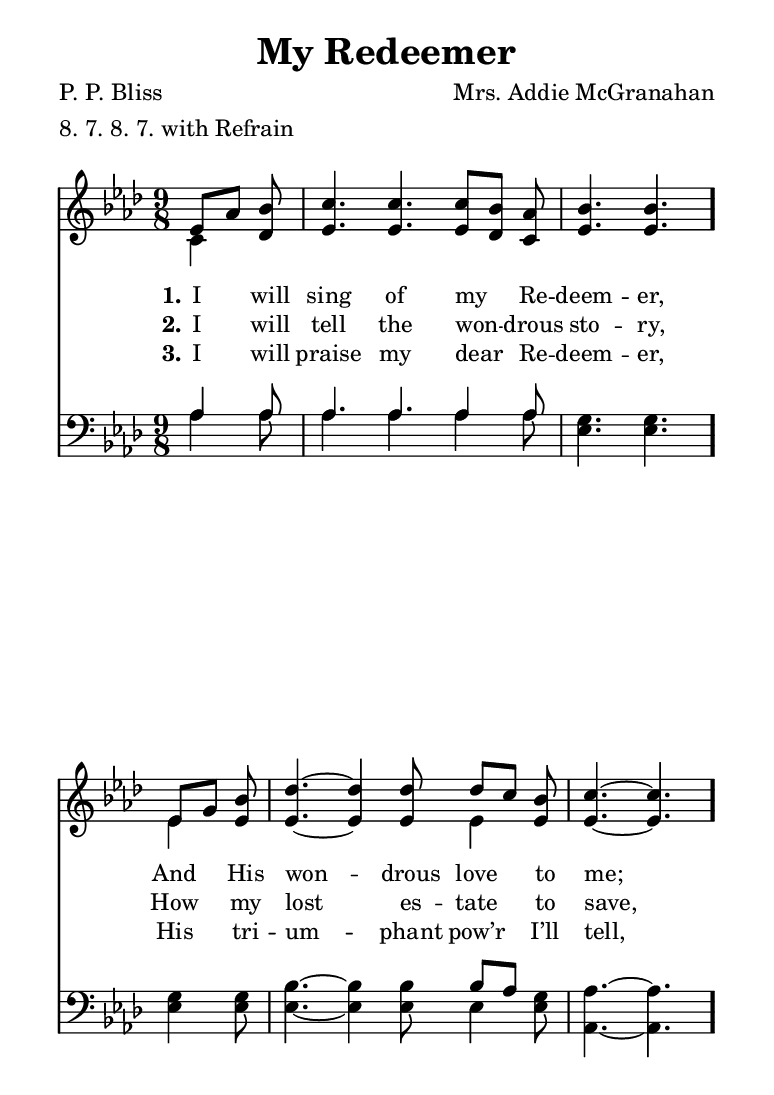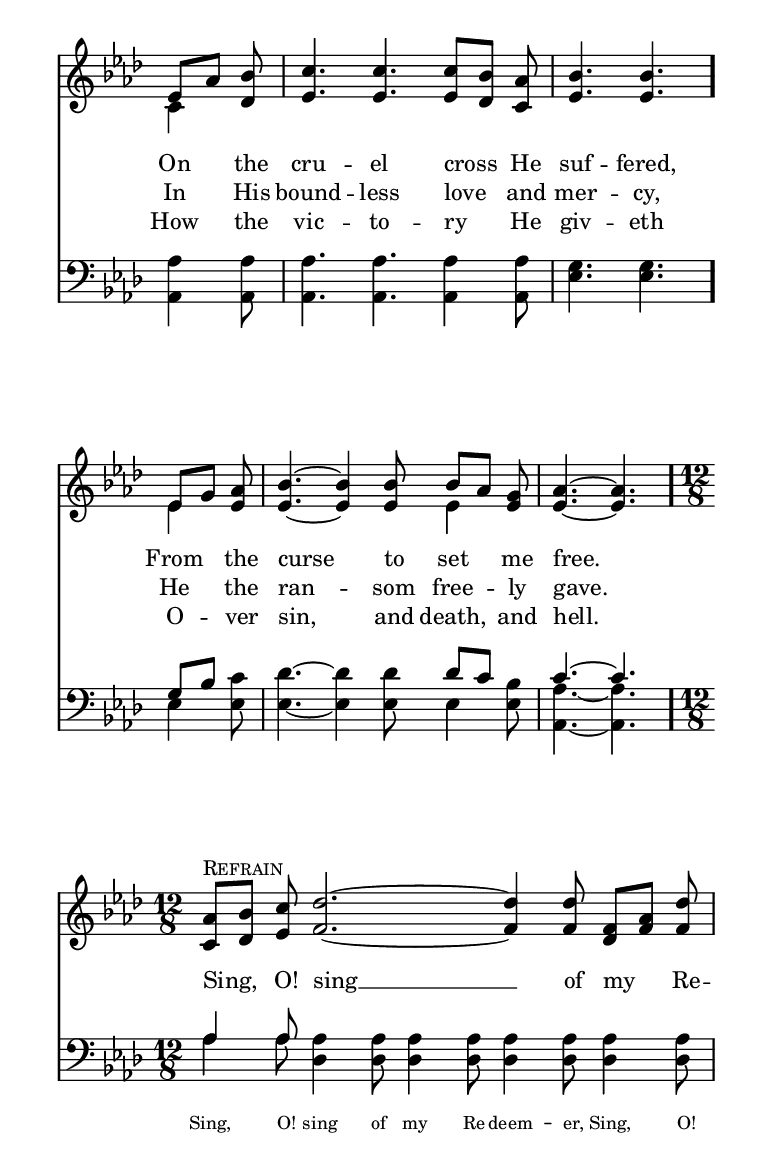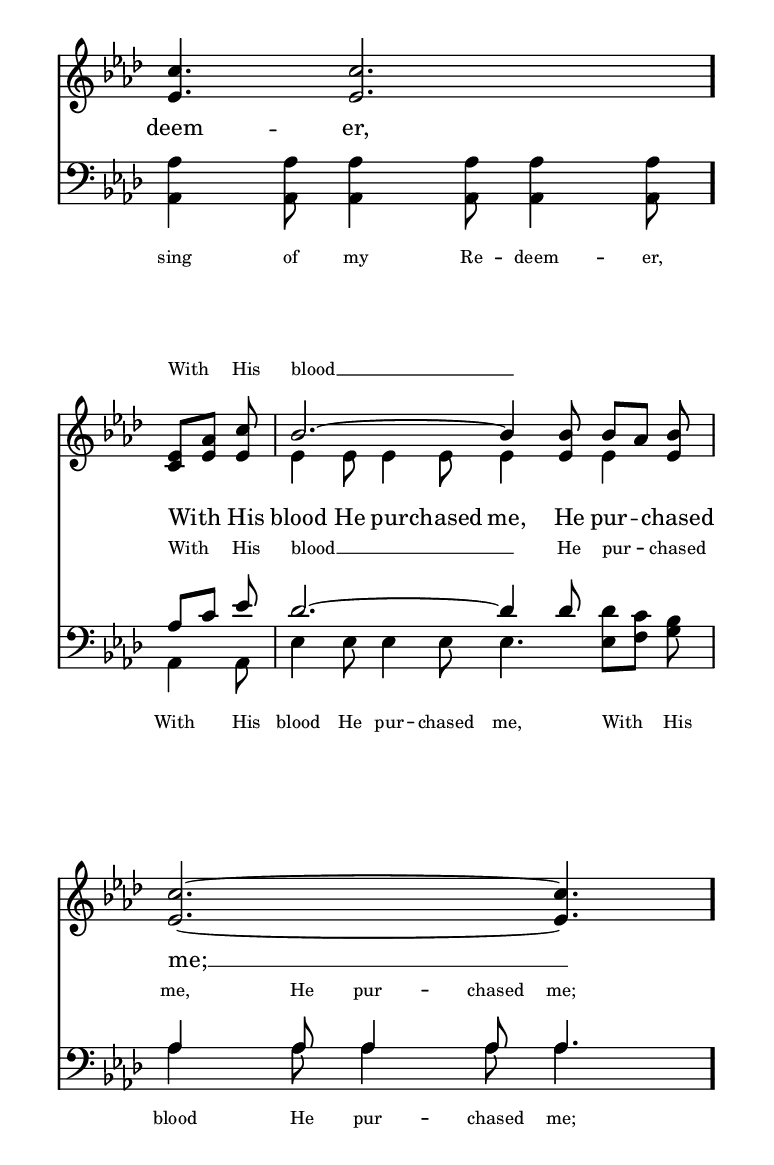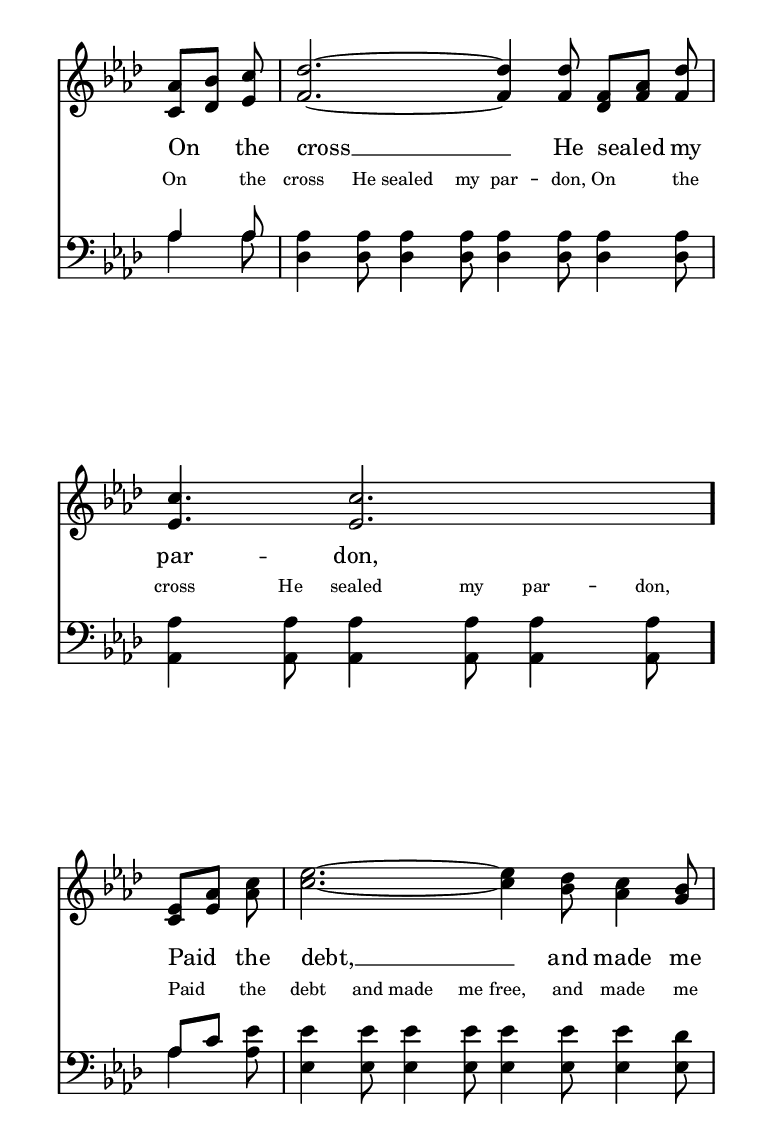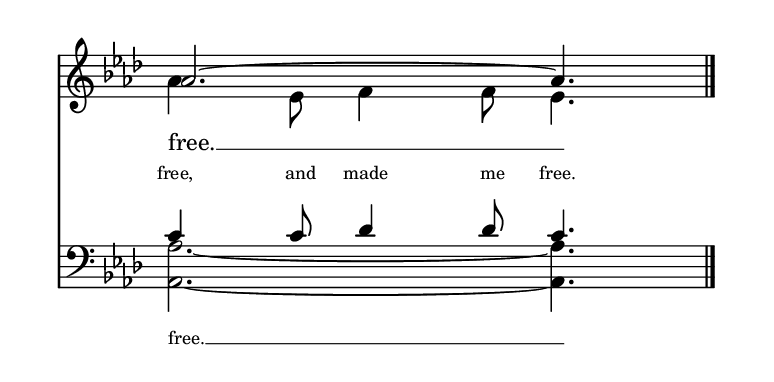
\include "common/global.ily"
\paper {
  \include "common/paper.ily"
  ragged-last-bottom = ##t
  systems-per-page = ##f
  page-count = #(cond (is-eogsized 2) (#t #f))
}

\header{
  hymnnumber = "23"
  title = "My Redeemer"
  tunename = ""
  meter = "8. 7. 8. 7. with Refrain"
  poet = "P. P. Bliss"
  composer = "Mrs. Addie McGranahan"
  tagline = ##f
}

% for fermata in MIDI
ta = { \tempo 4=80 }
tb = { \tempo 4=40 }

patternAA = { c8[ c8] c8 | c4. c4. c8[ c8] c8         | c4. c4.         }
patternAB = { c4      c8 | c4. c4. c8[ c8] c8         | c4. c4.         }
patternAC = { c4      c8 | c4. c4. c4      c8         | c4. c4.         }
patternAD = { c8[ c8] c8 | c4. ~ c4 c8 c8[ c8] c8     | c4. ~ c4.       }
patternAE = { c4      c8 | c4. ~ c4 c8 c4      c8     | c4. ~ c4.       }
patternAF = { c4      c8 | c4. ~ c4 c8 c8[ c8] c8     | c4. ~ c4.       }

patternBA = { c8[ c8] c8 | c2. ~ c4 c8 c8[ c8] c8     | c4. c2.         }
patternBB = { c8[ c8] c8 | c2. ~ c4 c8 c8[ c8] c8     | c2. ~ c4.       }
patternBC = { c8[ c8] c8 | c4 c8 c4 c8 c4 c8 c4 c8    | c2. ~ c4.       }
patternBD = { c8[ c8] c8 | c2. ~ c4 c8 c4 c8          | c2. ~ c4.       }
patternBE = { c8[ c8] c8 | c2. ~ c4 c8 c4 c8          | c4 c8 c4 c8 c4. }

patternCA = { c4 c8      }
patternCB = { c8[ c8] c8 | c2. ~ c4 c8 c8[ c8] c8     | c4 c8 c4 c8 c4. }
patternCC = { c4 c8      | c4 c8 c4 c8 c4. c8[ c8] c8 | c4 c8 c4 c8 c4. }
patternCD = { c8[ c8] c8 | c4 c8 c4 c8 c4 c8 c4 c8    | c4 c8 c4 c8 c4. }
patternCE = { c4 c8      | c4 c8 c4 c8 c4 c8 c4 c8    | c2. ~ c4.       }

global = {
  \include "common/overrides.ily"
  \override Staff.TimeSignature.style = #'numbered
  \time 9/8
  \override Score.MetronomeMark.transparent = ##t % hide all fermata changes too
  \ta
  \key aes \major
  \partial 4.
  \autoBeamOff
}

notesSoprano = {
\global
\relative c' {

  \changePitch \patternAA { ees aes bes  | c c c bes aes           | bes bes }
  \changePitch \patternAD { ees, g bes   | des des des des c bes   | c c     }
  \changePitch \patternAA { ees, aes bes | c c c bes aes           | bes bes }
  \changePitch \patternAD { ees, g aes   | bes bes bes bes aes g   | aes aes }

  << s^\markup { \small \caps "Refrain"  }
  \time 12/8
  \set Timing.measurePosition = #(ly:make-moment -3 8)
  \changePitch \patternBA { aes bes c    | des des des f, aes des  | c c     } >>
  \changePitch \patternBB { ees, aes c   | bes bes bes bes aes bes | c c     }
  \changePitch \patternBA { aes bes c    | des des des f, aes des  | c c     }
  \changePitch \patternBD { ees, aes c   | ees ees des c bes       | aes aes }

  \bar "|."

}
}

notesAlto = {
\global
\relative e' {

  \changePitch \patternAB { c des     | ees ees ees des c               | ees ees         }
  \changePitch \patternAE { ees ees   | ees ees ees ees ees             | ees ees         }
  \changePitch \patternAB { c des     | ees ees ees des c               | ees ees         }
  \changePitch \patternAE { ees ees   | ees ees ees ees ees             | ees ees         }

  \changePitch \patternBA { c des ees | f f f des f f                   | ees ees         }
  \changePitch \patternBC { c ees ees | ees ees ees ees ees ees ees ees | ees ees         }
  \changePitch \patternBA { c des ees | f f f des f f                   | ees ees         }
  \changePitch \patternBE { c ees aes | c c bes aes g                   | aes ees f f ees }

}
}

notesTenor = {
\global
\relative a {

  \changePitch \patternAC { aes aes   | aes aes aes aes                 | g g                     }
  \changePitch \patternAF { g g       | bes bes bes bes aes g           | aes aes                 }
  \changePitch \patternAC { aes aes   | aes aes aes aes                 | g g                     }
  \changePitch \patternAD { g bes c   | des des des des c bes           | c c                     }

  \changePitch \patternCA { aes aes   | aes aes aes aes aes aes aes aes | aes aes aes aes aes aes }
  \changePitch \patternCB { aes c ees | des des des des c bes           | aes aes aes aes aes     }
  \changePitch \patternCA { aes aes   | aes aes aes aes aes aes aes aes | aes aes aes aes aes aes }
  \changePitch \patternCD { aes c ees | ees ees ees ees ees ees ees des | c c des des c           }

}
}

notesBass = {
\global
\relative f {

  \changePitch \patternAC { aes aes  | aes aes aes aes                  | ees ees                   }
  \changePitch \patternAE { ees ees  | ees ees ees ees ees              | aes, aes                  }
  \changePitch \patternAC { aes aes  | aes aes aes aes                  | ees' ees                  }
  \changePitch \patternAE { ees ees  | ees ees ees ees ees              | < aes aes, > < aes aes, > }

  \changePitch \patternCA { aes aes  | des, des des des des des des des | aes aes aes aes aes aes   }
  \changePitch \patternCC { aes aes  | ees' ees ees ees ees ees f g     | aes aes aes aes aes       }
  \changePitch \patternCA { aes aes  | des, des des des des des des des | aes aes aes aes aes aes   }
  \changePitch \patternCE { aes' aes | ees ees ees ees ees ees ees ees  | < aes aes, > < aes aes, > }

}
}

SopranoRefrainA = \lyricmode {

\override LyricText.font-size = #-2
\repeat unfold 38 { \skip 4 }
With His blood __

}

SopranoRefrainB = \lyricmode {

\repeat unfold 53 { \skip 4 }
Paid the debt, __ and made me free. __ \bar "." \break

}

% Also lead (soprano) for most of it (second line of refrain excepted)
% The alto also deviates from this on the fourth line of the refrain, but it is
% probably easier to divide them this way than an unanalysed alternative.
AltoRefrain = \lyricmode {

Sing, O! sing __ of my Re -- deem -- er, \bar "." \break
With His blood He pur -- chased me, He pur -- chased me; __ \bar "." \break
\pageBreak
On the cross __ He sealed my par -- don, \bar "." \break
%Paid the debt, __ and made me free. __ \bar "." \break

}

% This refrain not used in layout, just for lyrics extraction
RefrainA = \lyricmode {

Sing, O! sing of my Re -- deem -- er, \bar "."
With His blood He pur -- chased me, He pur -- chased me; \bar "."
On the cross He sealed my par -- don, \bar "."
Paid the debt, and made me free. \bar "."

}

TenorRefrain = \lyricmode {

\override LyricText.font-size = #-2
\repeat unfold 46 { \skip 4 }
With His blood __ He pur -- chased me, He pur -- chased me;
On the cross He sealed my par -- don, On the cross He sealed my par -- don,
Paid the debt and made me free, and made me free, and made me free.

}

BassRefrain = \lyricmode {

\override LyricText.font-size = #-2
\repeat unfold 30 { \skip 4 }
Sing, O! sing of my Re -- deem -- er, Sing, O! sing of my Re -- deem -- er,
With His blood He pur -- chased me, With His blood He pur -- chased me;
\repeat unfold 26 { \skip 4 }
free. __

}

wordsA = \lyricmode {
\set stanza = "1."

I will sing of my Re -- deem -- er, \bar "."
And His won -- drous love to me; \bar "." \break
On the cru -- el cross He suf -- fered, \bar "."
From the curse to set me free. \bar "." \break

}

wordsB = \lyricmode {
\set stanza = "2."

I will tell the won -- drous sto -- ry,
How my lost es -- tate to save,
In His bound -- less love and mer -- cy,
He the ran -- som free -- ly gave.

{ { \AltoRefrain } }

}

wordsC = \lyricmode {
\set stanza = "3."

I will praise my dear Re -- deem -- er,
His tri -- um -- phant pow’r I’ll tell,
How the vic -- to -- ry He giv -- eth
O -- ver sin, and death, and hell.

}

\score {
  \context ChoirStaff <<
    \context Staff = upper <<
      \set Staff.autoBeaming = ##f
      \set ChoirStaff.systemStartDelimiter = #'SystemStartBar
      \set ChoirStaff.printPartCombineTexts = ##f
      \partcombine #'(2 . 9) \notesSoprano \notesAlto
      \context NullVoice = sopranos { \voiceOne << \notesSoprano >> }
      \context NullVoice = altos { \voiceTwo << \notesAlto >> }
	  % Synch to altos for convenience
      \context Lyrics = one   \lyricsto altos \wordsA
      \context Lyrics = two   \lyricsto altos \wordsB
      \context Lyrics = three \lyricsto altos \wordsC
    >>
	\new Lyrics \with { alignAboveContext = upper } \lyricsto sopranos \SopranoRefrainA
	\new Lyrics \with { alignBelowContext = upper } \lyricsto sopranos \SopranoRefrainB
    \context Staff = men <<
      \set Staff.autoBeaming = ##f
      \clef bass
      \set ChoirStaff.printPartCombineTexts = ##f
      \partcombine #'(2 . 9) \notesTenor \notesBass
      \context NullVoice = tenors { \voiceOne << \notesTenor >> }
      \context NullVoice = basses { \voiceTwo << \notesBass >> }
    >>
	\new Lyrics \with { alignAboveContext = men } \lyricsto tenors \TenorRefrain
	\new Lyrics \with { alignBelowContext = men } \lyricsto basses \BassRefrain
  >>
  \layout {
    \include "common/layout.ily"
  }
  \midi{
    \include "common/midi.ily"
  }
}

\version "2.19.49"  % necessary for upgrading to future LilyPond versions.

% vi:set et ts=2 sw=2 ai nocindent syntax=lilypond:
